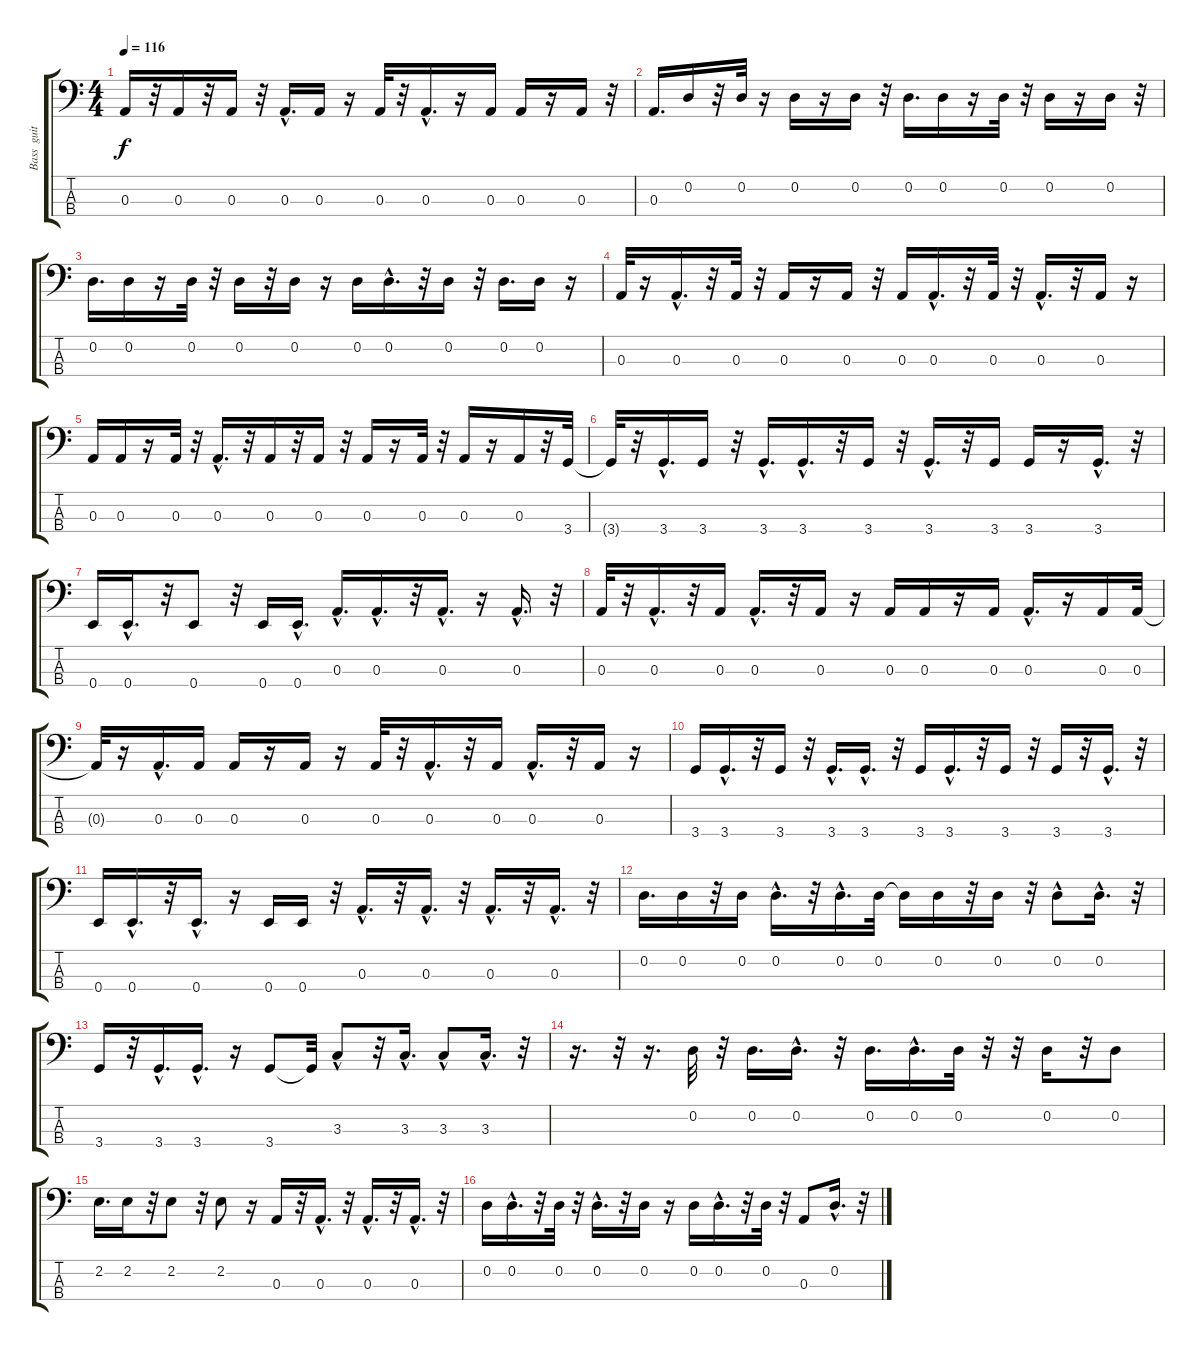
\track ("Bass  guitar" "Bass  guit") {instrument electricbassfinger}
\staff {score tabs}
\tuning (G2 D2 A1 E1) {hide}
\ts (4 4)
\tempo 116
\clef f4
\ks c
0.3.16{dy f} r.32 0.3.16 r.32 0.3.16 r.32 0.3{hac}.16{d} 0.3.16 r.16 0.3.32 r.32 0.3{hac}.16{d} r.16 0.3.16 0.3.16 r.16 0.3.16 r.32 |
0.3.16{d} 0.2.16 r.32 0.2.32 r.16 0.2.16 r.16 0.2.16 r.32 0.2.16{d} 0.2.16 r.16 0.2.32 r.32 0.2.16 r.16 0.2.16 r.32 |
0.2.16{d} 0.2.16 r.16 0.2.32 r.32 0.2.16 r.32 0.2.16 r.16 0.2.16 0.2{hac}.16{d} r.32 0.2.16 r.32 0.2.16{d} 0.2.16 r.16 |
0.3.32 r.16 0.3{hac}.16{d} r.32 0.3.32 r.32 0.3.16 r.16 0.3.16 r.32 0.3.16 0.3{hac}.16{d} r.32 0.3.32 r.32 0.3{hac}.16{d} r.32 0.3.16 r.16 |
0.3.16 0.3.16 r.16 0.3.32 r.32 0.3{hac}.16{d} r.32 0.3.16 r.32 0.3.16 r.32 0.3.16 r.16 0.3.32 r.32 0.3.16 r.16 0.3.16 r.32 3.4.32 |
3.4{t}.32 r.32 3.4{hac}.16{d} 3.4.16 r.32 3.4{hac}.16{d} 3.4{hac}.16{d} r.32 3.4.16 r.32 3.4{hac}.16{d} r.32 3.4.16 3.4.16 r.16 3.4{hac}.16{d} r.32 |
0.4.16 0.4{hac}.16{d} r.32 0.4.8 r.32 0.4.16 0.4{hac}.16{d} 0.3{hac}.16{d} 0.3{hac}.16{d} r.32 0.3{hac}.16{d} r.16 0.3{hac}.16{d} r.32 |
0.3.32 r.32 0.3{hac}.16{d} r.32 0.3.16 0.3{hac}.16{d} r.32 0.3.16 r.16 0.3.16 0.3.16 r.16 0.3.16 0.3{hac}.16{d} r.16 0.3.16 0.3.32 |
0.3{t}.32 r.16 0.3{hac}.16{d} 0.3.16 0.3.16 r.16 0.3.16 r.16 0.3.32 r.32 0.3{hac}.16{d} r.32 0.3.16 0.3{hac}.16{d} r.32 0.3.16 r.16 |
3.4.16 3.4{hac}.16{d} r.32 3.4.16 r.32 3.4{hac}.16{d} 3.4{hac}.16{d} r.32 3.4.16 3.4{hac}.16{d} r.32 3.4.16 r.32 3.4.16 r.32 3.4{hac}.16{d} r.32 |
0.4.16 0.4{hac}.16{d} r.32 0.4{hac}.16{d} r.16 0.4.16 0.4.16 r.32 0.3{hac}.16{d} r.32 0.3{hac}.16{d} r.32 0.3{hac}.16{d} r.32 0.3{hac}.16{d} r.32 |
0.2.16{d} 0.2.16 r.32 0.2.16 0.2{hac}.16{d} r.32 0.2{hac}.16{d} 0.2.32 0.2{t}.16 0.2.16 r.32 0.2.16 r.32 0.2{hac}.8 0.2{hac}.16{d} r.32 |
3.4.16 r.32 3.4{hac}.16{d} 3.4{hac}.16{d} r.16 3.4.8 3.4{t}.32 3.3{hac}.8 r.32 3.3{hac}.16{d} 3.3{hac}.8 3.3{hac}.16{d} r.32 |
r.16{d} r.32 r.16{d} 0.2.32 r.32 0.2.16{d} 0.2{hac}.16{d} r.32 0.2.16{d} 0.2{hac}.16{d} 0.2.32 r.32 r.32 0.2.16 r.32 0.2.8 |
2.2.16{d} 2.2.16 r.32 2.2.8 r.32 2.2.8 r.16 0.3.16 r.32 0.3{hac}.16{d} r.32 0.3{hac}.16{d} r.32 0.3{hac}.16{d} r.32 |
0.2.16 0.2{hac}.16{d} r.32 0.2.32 r.32 0.2{hac}.16{d} r.32 0.2.16 r.16 0.2.16 0.2{hac}.16{d} r.32 0.2.32 r.32 0.3.8 0.2{hac}.16{d} r.32
